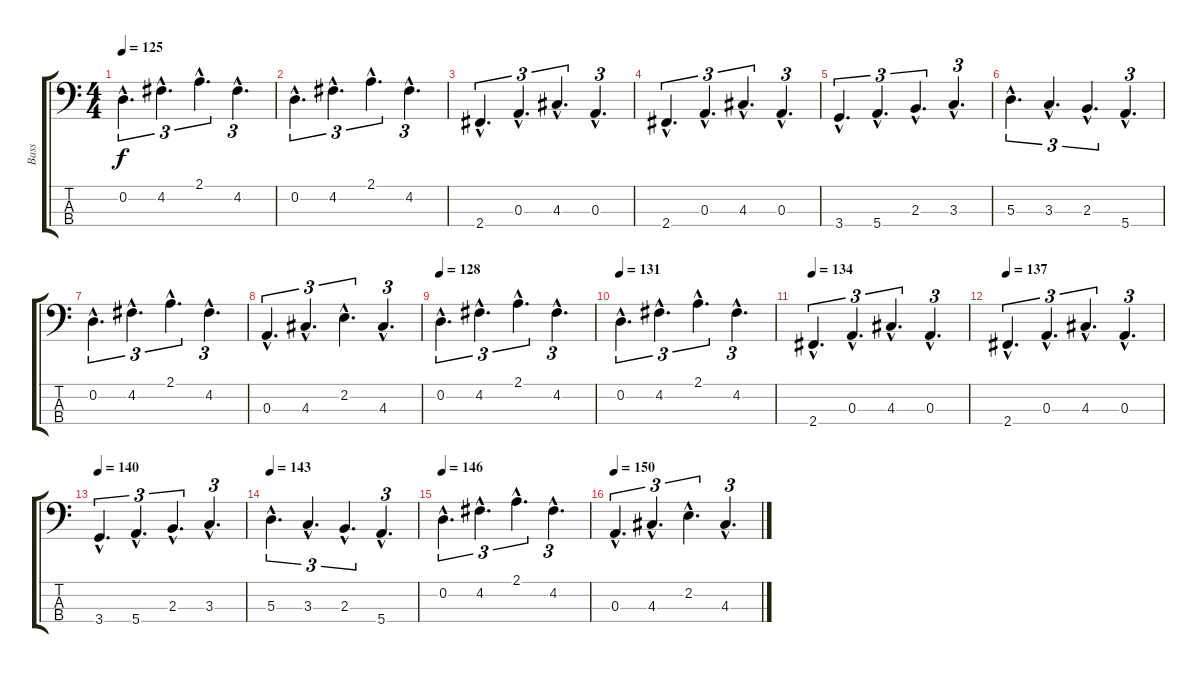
\track ("Bass" "Bass") {instrument electricbasspick}
\staff {score tabs}
\tuning (G2 D2 A1 E1) {hide}
\ts (4 4)
\tempo 125
\clef f4
\ks c
0.2{hac}.4{d tu (3 2) dy f} 4.2{hac}.4{d tu (3 2)} 2.1{hac}.4{d tu (3 2)} 4.2{hac}.4{d tu (3 2)} |
0.2{hac}.4{d tu (3 2)} 4.2{hac}.4{d tu (3 2)} 2.1{hac}.4{d tu (3 2)} 4.2{hac}.4{d tu (3 2)} |
2.4{hac}.4{d tu (3 2)} 0.3{hac}.4{d tu (3 2)} 4.3{hac}.4{d tu (3 2)} 0.3{hac}.4{d tu (3 2)} |
2.4{hac}.4{d tu (3 2)} 0.3{hac}.4{d tu (3 2)} 4.3{hac}.4{d tu (3 2)} 0.3{hac}.4{d tu (3 2)} |
3.4{hac}.4{d tu (3 2)} 5.4{hac}.4{d tu (3 2)} 2.3{hac}.4{d tu (3 2)} 3.3{hac}.4{d tu (3 2)} |
5.3{hac}.4{d tu (3 2)} 3.3{hac}.4{d tu (3 2)} 2.3{hac}.4{d tu (3 2)} 5.4{hac}.4{d tu (3 2)} |
0.2{hac}.4{d tu (3 2)} 4.2{hac}.4{d tu (3 2)} 2.1{hac}.4{d tu (3 2)} 4.2{hac}.4{d tu (3 2)} |
0.3{hac}.4{d tu (3 2)} 4.3{hac}.4{d tu (3 2)} 2.2{hac}.4{d tu (3 2)} 4.3{hac}.4{d tu (3 2)} |
\tempo 128
0.2{hac}.4{d tu (3 2)} 4.2{hac}.4{d tu (3 2)} 2.1{hac}.4{d tu (3 2)} 4.2{hac}.4{d tu (3 2)} |
\tempo 131
0.2{hac}.4{d tu (3 2)} 4.2{hac}.4{d tu (3 2)} 2.1{hac}.4{d tu (3 2)} 4.2{hac}.4{d tu (3 2)} |
\tempo 134
2.4{hac}.4{d tu (3 2)} 0.3{hac}.4{d tu (3 2)} 4.3{hac}.4{d tu (3 2)} 0.3{hac}.4{d tu (3 2)} |
\tempo 137
2.4{hac}.4{d tu (3 2)} 0.3{hac}.4{d tu (3 2)} 4.3{hac}.4{d tu (3 2)} 0.3{hac}.4{d tu (3 2)} |
\tempo 140
3.4{hac}.4{d tu (3 2)} 5.4{hac}.4{d tu (3 2)} 2.3{hac}.4{d tu (3 2)} 3.3{hac}.4{d tu (3 2)} |
\tempo 143
5.3{hac}.4{d tu (3 2)} 3.3{hac}.4{d tu (3 2)} 2.3{hac}.4{d tu (3 2)} 5.4{hac}.4{d tu (3 2)} |
\tempo 146
0.2{hac}.4{d tu (3 2)} 4.2{hac}.4{d tu (3 2)} 2.1{hac}.4{d tu (3 2)} 4.2{hac}.4{d tu (3 2)} |
\tempo 150
0.3{hac}.4{d tu (3 2)} 4.3{hac}.4{d tu (3 2)} 2.2{hac}.4{d tu (3 2)} 4.3{hac}.4{d tu (3 2)}
